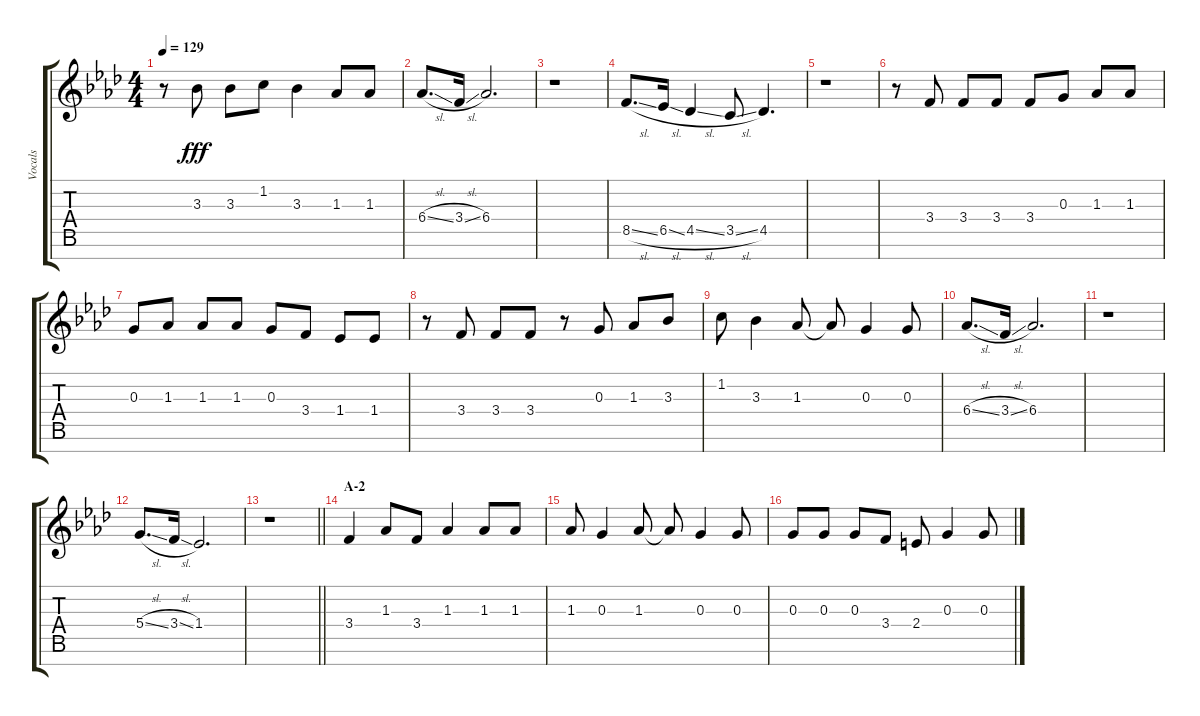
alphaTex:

\track ("Vocals" "Vocals") {instrument voiceoohs}
\staff {score tabs}
\tuning (E5 B4 G4 D4 A3 E3 B2) {hide}
\ts (4 4)
\tempo 129
\clef g2
\ks ab
r.8{dy fff} 3.3.8 3.3.8 1.2.8 3.3.4 1.3.8 1.3.8 |
6.4{sl}.8{d} 3.4{sl}.16 6.4.2{d} |
r.1 |
8.5{sl}.8{d} 6.5{sl}.16 4.5{sl}.4 3.5{sl}.8 4.5.4{d} |
r.1 |
r.8 3.4.8 3.4.8 3.4.8 3.4.8 0.3.8 1.3.8 1.3.8 |
0.3.8 1.3.8 1.3.8 1.3.8 0.3.8 3.4.8 1.4.8 1.4.8 |
r.8 3.4.8 3.4.8 3.4.8 r.8 0.3.8 1.3.8 3.3.8 |
1.2.8 3.3.4 1.3.8 1.3{t}.8 0.3.4 0.3.8 |
6.4{sl}.8{d} 3.4{sl}.16 6.4.2{d} |
r.1 |
5.4{sl}.8{d} 3.4{sl}.16 1.4.2{d} |
\barLineRight lightlight
r.1 |
\section ("" "A-2")
3.4.4 1.3.8 3.4.8 1.3.4 1.3.8 1.3.8 |
1.3.8 0.3.4 1.3.8 1.3{t}.8 0.3.4 0.3.8 |
0.3.8 0.3.8 0.3.8 3.4.8 2.4.8 0.3.4 0.3.8
